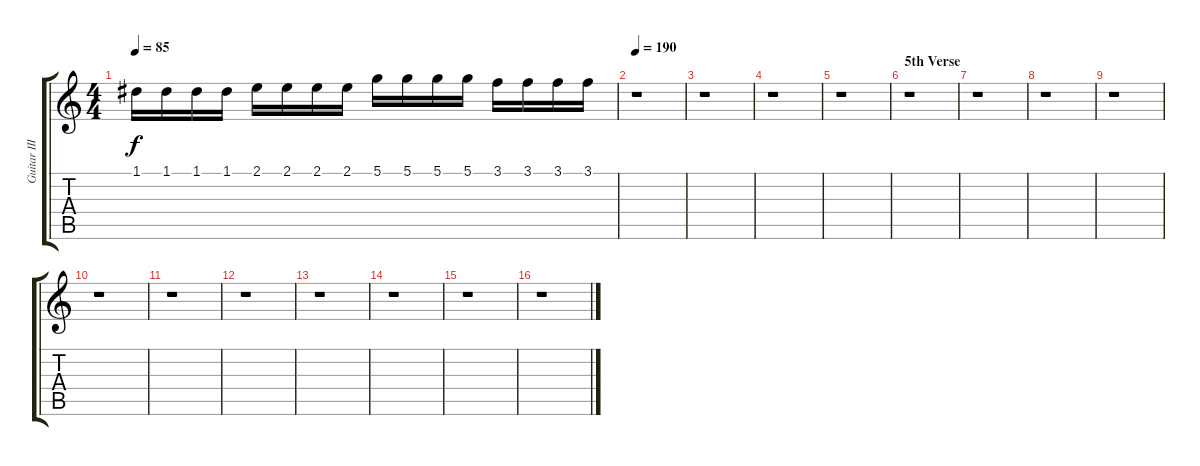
\track ("Guitar III" "Guitar III") {instrument overdrivenguitar}
\staff {score tabs}
\tuning (D4 A3 F3 C3 G2 D2) {hide}
\ts (4 4)
\tempo 85
\clef g2
\ks c
1.1.16{dy f} 1.1.16 1.1.16 1.1.16 2.1.16 2.1.16 2.1.16 2.1.16 5.1.16 5.1.16 5.1.16 5.1.16 3.1.16 3.1.16 3.1.16 3.1.16 |
\tempo 190
r.1 |
r.1 |
r.1 |
r.1 |
\section ("" "5th Verse")
r.1 |
r.1 |
r.1 |
r.1 |
r.1 |
r.1 |
r.1 |
r.1 |
r.1 |
r.1 |
r.1
